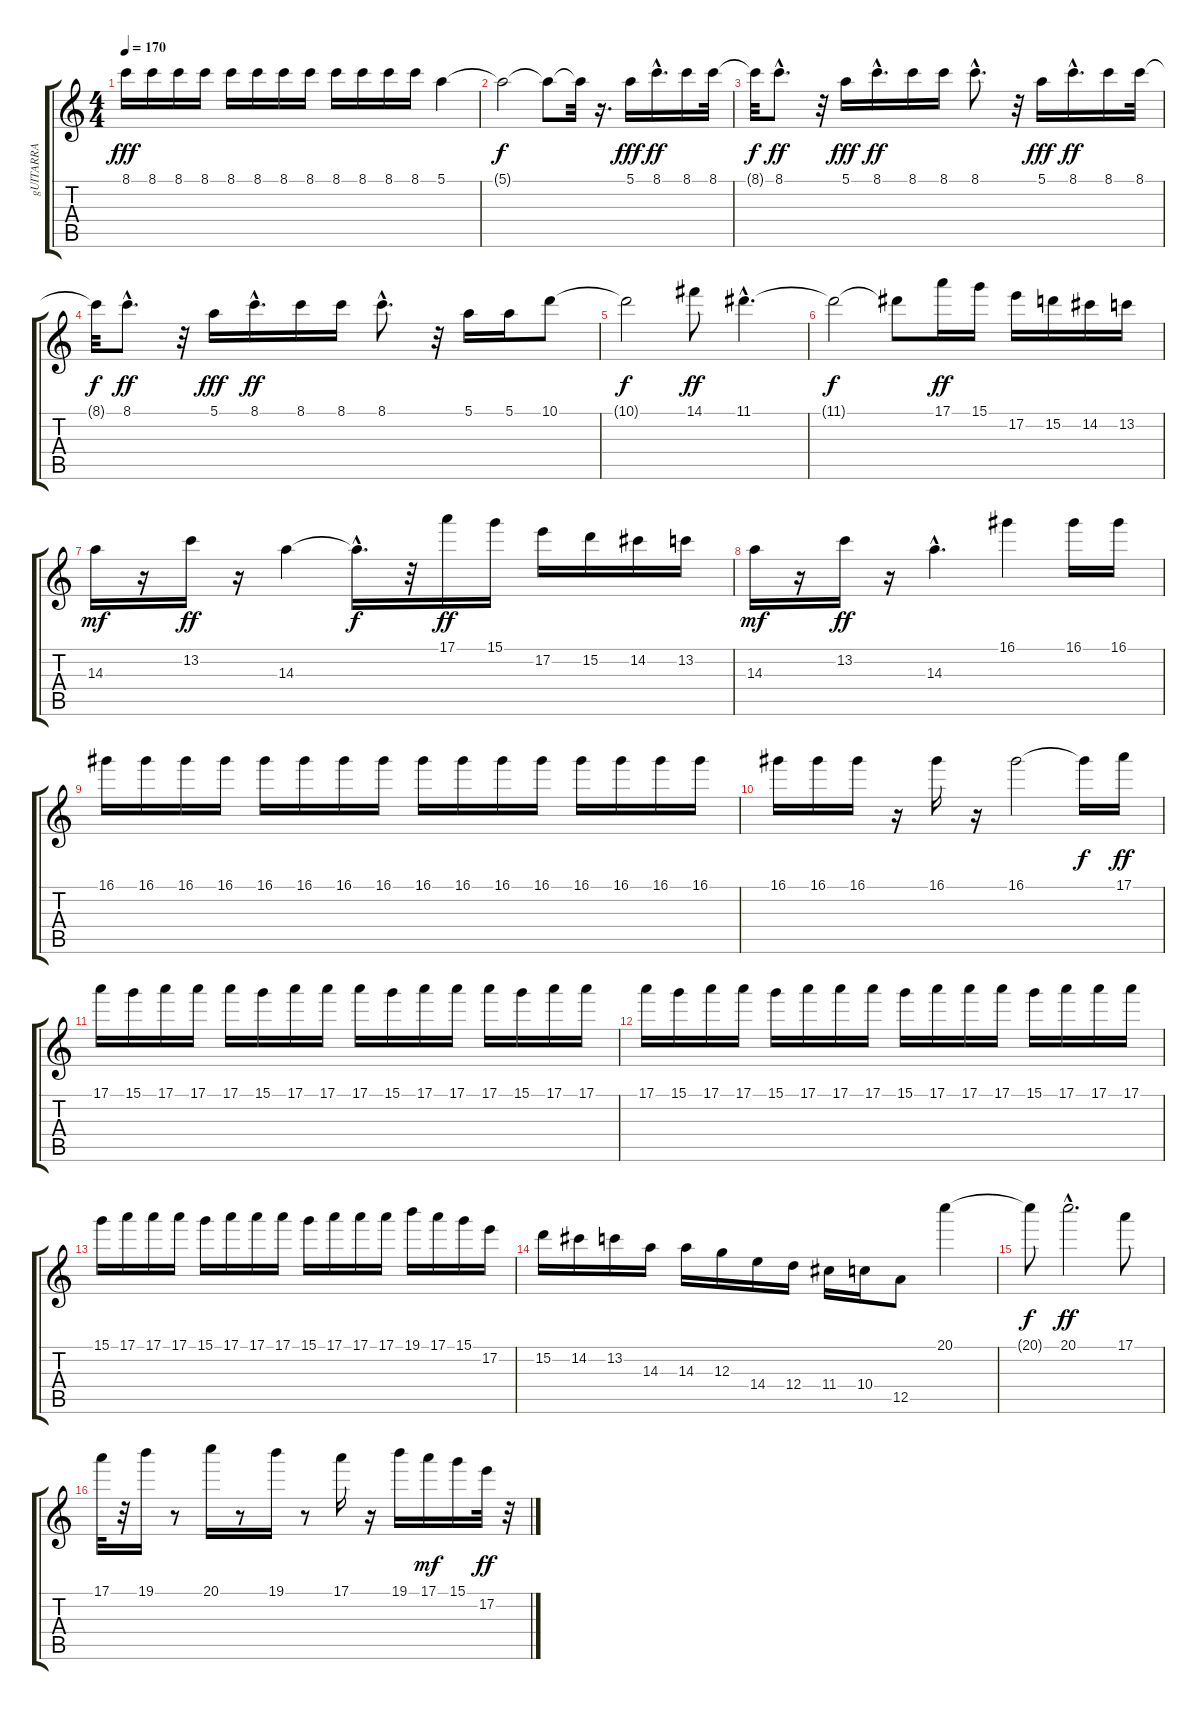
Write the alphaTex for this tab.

\track ("gUITARRA" "gUITARRA") {instrument overdrivenguitar}
\staff {score tabs}
\tuning (E4 B3 G3 D3 A2 E2) {hide}
\ts (4 4)
\tempo 170
\clef g2
\ks c
8.1.16{dy fff} 8.1.16 8.1.16 8.1.16 8.1.16 8.1.16 8.1.16 8.1.16 8.1.16 8.1.16 8.1.16 8.1.16 5.1.4 |
5.1{t}.2{dy f} 5.1{t}.8 5.1{t}.32 r.16{d} 5.1.16{dy fff} 8.1{hac}.16{d dy ff} 8.1.16 8.1.32 |
8.1{t}.32{dy f} 8.1{hac}.8{d dy ff} r.32 5.1.16{dy fff} 8.1{hac}.16{d dy ff} 8.1.16 8.1.16 8.1{hac}.8{d} r.32 5.1.16{dy fff} 8.1{hac}.16{d dy ff} 8.1.16 8.1.32 |
8.1{t}.32{dy f} 8.1{hac}.8{d dy ff} r.32 5.1.16{dy fff} 8.1{hac}.16{d dy ff} 8.1.16 8.1.16 8.1{hac}.8{d} r.32 5.1.16 5.1.16 10.1.8 |
10.1{t}.2{dy f} 14.1.8{dy ff} 11.1{hac}.4{d} |
11.1{t}.2{dy f} 11.1{t}.8 17.1.16{dy ff} 15.1.16 17.2.16 15.2.16 14.2.16 13.2.16 |
14.3.16{dy mf} r.16 13.2.16{dy ff} r.16 14.3.4 14.3{hac t}.16{d dy f} r.32 17.1.16{dy ff} 15.1.16 17.2.16 15.2.16 14.2.16 13.2.16 |
14.3.16{dy mf} r.16 13.2.16{dy ff} r.16 14.3{hac}.4{d} 16.1.4 16.1.16 16.1.16 |
16.1.16 16.1.16 16.1.16 16.1.16 16.1.16 16.1.16 16.1.16 16.1.16 16.1.16 16.1.16 16.1.16 16.1.16 16.1.16 16.1.16 16.1.16 16.1.16 |
16.1.16 16.1.16 16.1.16 r.16 16.1.16 r.16 16.1.2 16.1{t}.16{dy f} 17.1.16{dy ff} |
17.1.16 15.1.16 17.1.16 17.1.16 17.1.16 15.1.16 17.1.16 17.1.16 17.1.16 15.1.16 17.1.16 17.1.16 17.1.16 15.1.16 17.1.16 17.1.16 |
17.1.16 15.1.16 17.1.16 17.1.16 15.1.16 17.1.16 17.1.16 17.1.16 15.1.16 17.1.16 17.1.16 17.1.16 15.1.16 17.1.16 17.1.16 17.1.16 |
15.1.16 17.1.16 17.1.16 17.1.16 15.1.16 17.1.16 17.1.16 17.1.16 15.1.16 17.1.16 17.1.16 17.1.16 19.1.16 17.1.16 15.1.16 17.2.16 |
15.2.16 14.2.16 13.2.16 14.3.16 14.3.16 12.3.16 14.4.16 12.4.16 11.4.16 10.4.16 12.5.8 20.1.4 |
20.1{t}.8{dy f} 20.1{hac}.2{d dy ff} 17.1.8 |
17.1.32 r.32 19.1.16 r.8 20.1.16 r.8 19.1.16 r.8 17.1.16 r.16 19.1.16 17.1.16{dy mf} 15.1.16 17.2.32{dy ff} r.32
